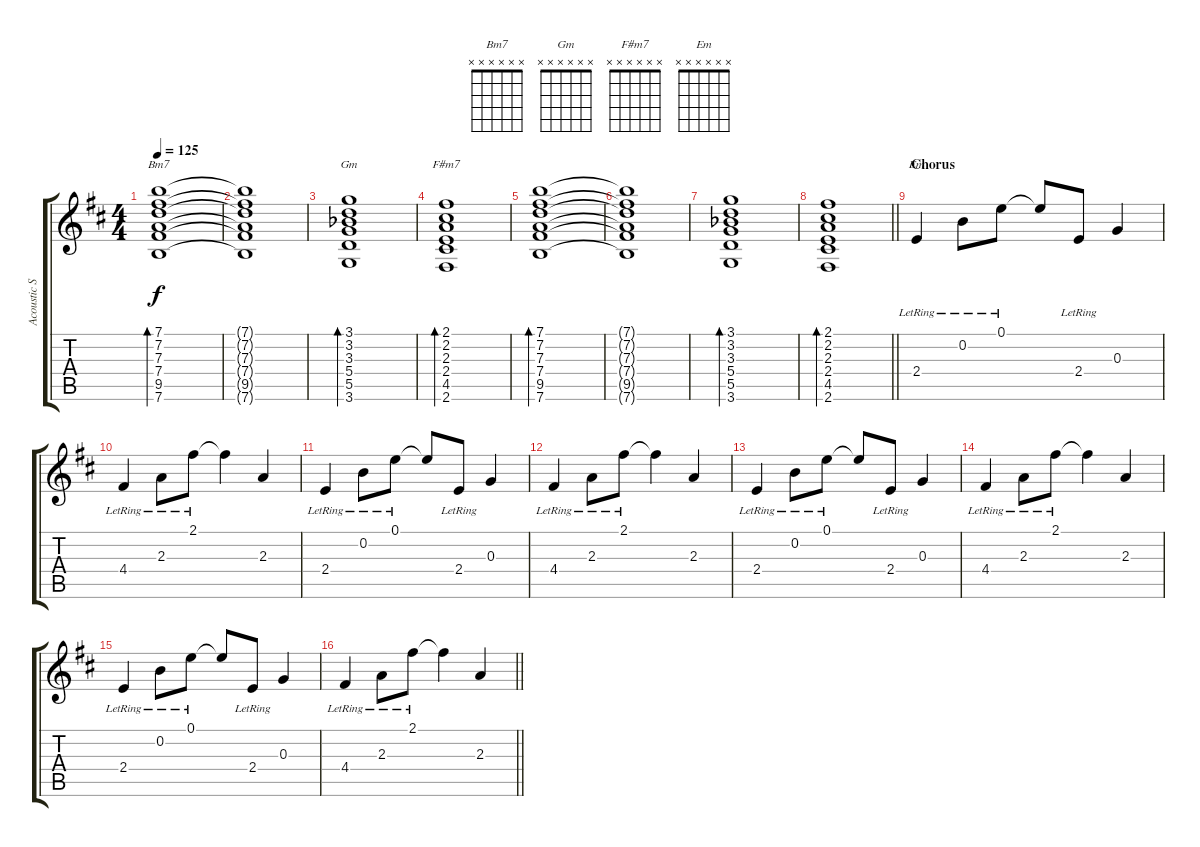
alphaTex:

\track ("Acoustic Steel-Stringed" "Acoustic S") {instrument acousticguitarsteel}
\staff {score tabs}
\tuning (E4 B3 G3 D3 A2 E2) {hide}
\chord ("Bm7" x x x x x x)
\chord ("Gm" x x x x x x)
\chord ("F#m7" x x x x x x)
\chord ("Em" x x x x x x)
\ts (4 4)
\tempo 125
\clef g2
\ks bminor
(7.1 7.2 7.3 7.4 9.5 7.6).1{bd 240 ch "Bm7" dy f} |
(7.1{t} 7.2{t} 7.3{t} 7.4{t} 9.5{t} 7.6{t}).1 |
(3.1 3.2 3.3{acc b} 5.4 5.5 3.6).1{bd 240 ch "Gm"} |
(2.1 2.2 2.3 2.4 4.5 2.6).1{bd 240 ch "F#m7"} |
(7.1 7.2 7.3 7.4 9.5 7.6).1{bd 240} |
(7.1{t} 7.2{t} 7.3{t} 7.4{t} 9.5{t} 7.6{t}).1 |
(3.1 3.2 3.3{acc b} 5.4 5.5 3.6).1{bd 240} |
\barLineRight lightlight
(2.1 2.2 2.3 2.4 4.5 2.6).1{bd 240} |
\section ("" "Chorus")
2.4{lr}.4{ch "Em"} 0.2{lr}.8 0.1{lr}.8 0.1{t}.8 2.4{lr}.8 0.3.4 |
4.4{lr}.4 2.3{lr}.8 2.1{lr}.8 2.1{t}.4 2.3.4 |
2.4{lr}.4 0.2{lr}.8 0.1{lr}.8 0.1{t}.8 2.4{lr}.8 0.3.4 |
4.4{lr}.4 2.3{lr}.8 2.1{lr}.8 2.1{t}.4 2.3.4 |
2.4{lr}.4 0.2{lr}.8 0.1{lr}.8 0.1{t}.8 2.4{lr}.8 0.3.4 |
4.4{lr}.4 2.3{lr}.8 2.1{lr}.8 2.1{t}.4 2.3.4 |
2.4{lr}.4 0.2{lr}.8 0.1{lr}.8 0.1{t}.8 2.4{lr}.8 0.3.4 |
\barLineRight lightlight
4.4{lr}.4 2.3{lr}.8 2.1{lr}.8 2.1{t}.4 2.3.4
